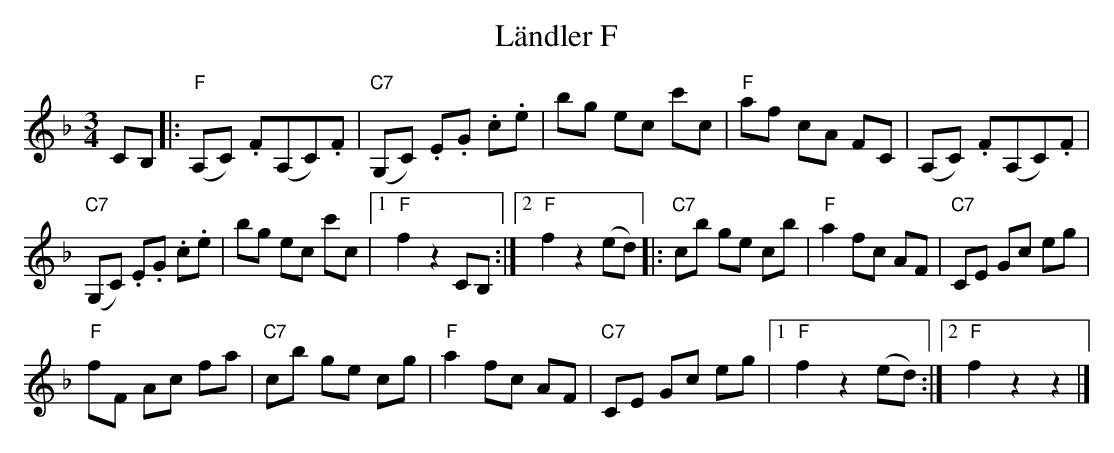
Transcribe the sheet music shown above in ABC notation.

X:1
T: Ländler F
M:3/4
L:1/8
K:F
CB, |: "F"(A,C) .F(A,C).F | "C7"(G,C) .E.G .c.e | bg ec c'c | "F"af cA FC | (A,C) .F(A,C).F |
"C7"(G,C) .E.G .c.e | bg ec c'c |1 "F"f2z2 CB, :|2 "F"f2 z2 (ed) |: "C7"cb ge cb | "F"a2 fc AF | "C7"CE Gc eg |
"F"fF Ac fa | "C7"cb ge cg | "F"a2 fc AF | "C7"CE Gc eg |1 "F"f2z2 (ed) :|2 "F"f2z2z2 |]
